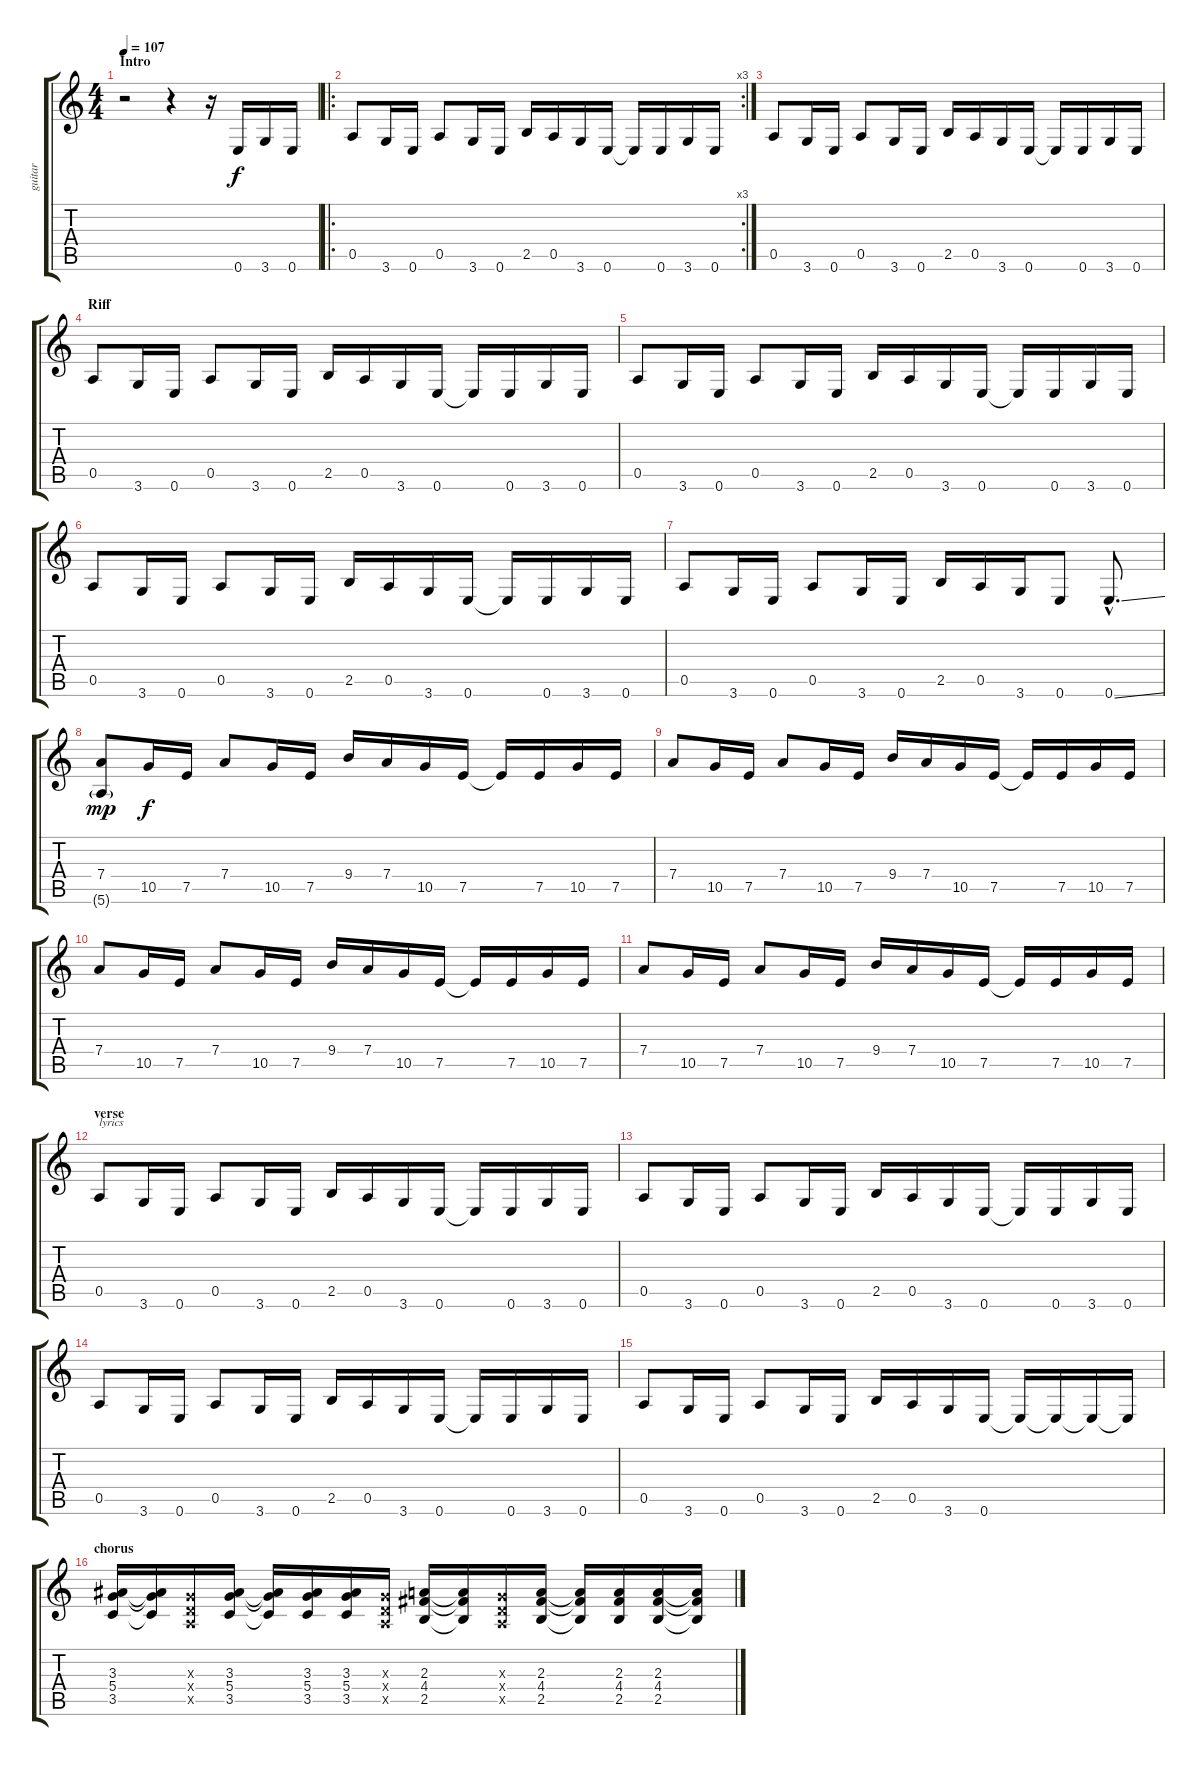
\track ("guitar" "guitar") {instrument overdrivenguitar}
\staff {score tabs}
\tuning (E4 B3 G3 D3 A2 E2) {hide}
\ts (4 4)
\section ("" "Intro")
\tempo 107
\clef g2
\ks c
r.2{dy f instrument overdrivenguitar} r.4 r.16 0.6.16 3.6.16 0.6.16 |
\ro
\rc 3
0.5.8 3.6.16 0.6.16 0.5.8 3.6.16 0.6.16 2.5.16 0.5.16 3.6.16 0.6.16 0.6{t}.16 0.6.16 3.6.16 0.6.16 |
0.5.8 3.6.16 0.6.16 0.5.8 3.6.16 0.6.16 2.5.16 0.5.16 3.6.16 0.6.16 0.6{t}.16 0.6.16 3.6.16 0.6.16 |
\section ("" "Riff")
0.5.8 3.6.16 0.6.16 0.5.8 3.6.16 0.6.16 2.5.16 0.5.16 3.6.16 0.6.16 0.6{t}.16 0.6.16 3.6.16 0.6.16 |
0.5.8 3.6.16 0.6.16 0.5.8 3.6.16 0.6.16 2.5.16 0.5.16 3.6.16 0.6.16 0.6{t}.16 0.6.16 3.6.16 0.6.16 |
0.5.8 3.6.16 0.6.16 0.5.8 3.6.16 0.6.16 2.5.16 0.5.16 3.6.16 0.6.16 0.6{t}.16 0.6.16 3.6.16 0.6.16 |
0.5.8 3.6.16 0.6.16 0.5.8 3.6.16 0.6.16 2.5.16 0.5.16 3.6.16 0.6.8 0.6{ss hac}.8{d} |
(7.4 5.6{g}).8{dy mp} 10.5.16{dy f} 7.5.16 7.4.8 10.5.16 7.5.16 9.4.16 7.4.16 10.5.16 7.5.16 7.5{t}.16 7.5.16 10.5.16 7.5.16 |
7.4.8 10.5.16 7.5.16 7.4.8 10.5.16 7.5.16 9.4.16 7.4.16 10.5.16 7.5.16 7.5{t}.16 7.5.16 10.5.16 7.5.16 |
7.4.8 10.5.16 7.5.16 7.4.8 10.5.16 7.5.16 9.4.16 7.4.16 10.5.16 7.5.16 7.5{t}.16 7.5.16 10.5.16 7.5.16 |
7.4.8 10.5.16 7.5.16 7.4.8 10.5.16 7.5.16 9.4.16 7.4.16 10.5.16 7.5.16 7.5{t}.16 7.5.16 10.5.16 7.5.16 |
\section ("" "verse")
0.5.8{txt "lyrics"} 3.6.16 0.6.16 0.5.8 3.6.16 0.6.16 2.5.16 0.5.16 3.6.16 0.6.16 0.6{t}.16 0.6.16 3.6.16 0.6.16 |
0.5.8 3.6.16 0.6.16 0.5.8 3.6.16 0.6.16 2.5.16 0.5.16 3.6.16 0.6.16 0.6{t}.16 0.6.16 3.6.16 0.6.16 |
0.5.8 3.6.16 0.6.16 0.5.8 3.6.16 0.6.16 2.5.16 0.5.16 3.6.16 0.6.16 0.6{t}.16 0.6.16 3.6.16 0.6.16 |
0.5.8 3.6.16 0.6.16 0.5.8 3.6.16 0.6.16 2.5.16 0.5.16 3.6.16 0.6.16 0.6{t}.16 0.6{t}.16 0.6{t}.16 0.6{t}.16 |
\section ("" "chorus")
(3.3 5.4 3.5).16 (3.3{t} 5.4{t} 3.5{t}).16 (0.3{x} 0.4{x} 0.5{x}).16 (3.3 5.4 3.5).16 (3.3{t} 5.4{t} 3.5{t}).16 (3.3 5.4 3.5).16 (3.3 5.4 3.5).16 (0.3{x} 0.4{x} 0.5{x}).16 (2.3 4.4 2.5).16 (2.3{t} 4.4{t} 2.5{t}).16 (0.3{x} 0.4{x} 0.5{x}).16 (2.3 4.4 2.5).16 (2.3{t} 4.4{t} 2.5{t}).16 (2.3 4.4 2.5).16 (2.3 4.4 2.5).16 (2.3{t} 4.4{t} 2.5{t}).16
